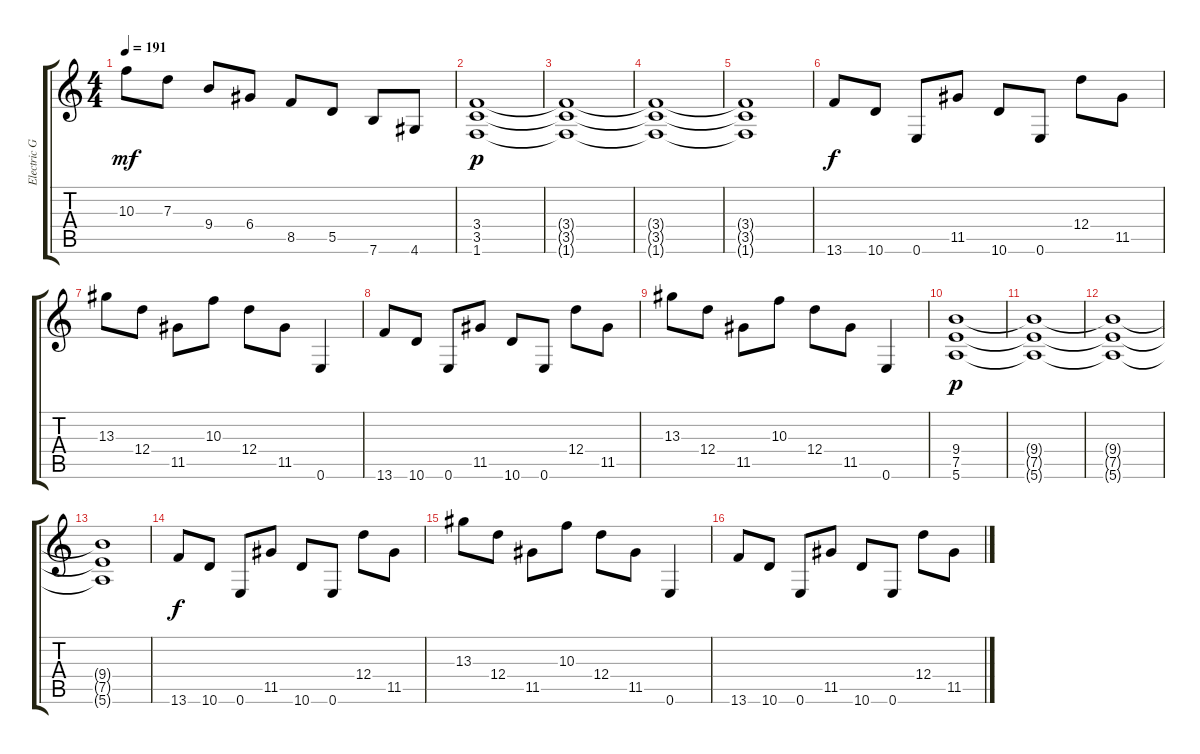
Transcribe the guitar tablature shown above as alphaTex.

\track ("Electric Guitar Right" "Electric G") {instrument distortionguitar}
\staff {score tabs}
\tuning (E4 B3 G3 D3 A2 E2) {hide}
\ts (4 4)
\tempo 191
\clef g2
\ks c
10.3{t}.8{dy mf} 7.3.8 9.4.8 6.4.8 8.5.8 5.5.8 7.6.8 4.6.8 |
(3.4 3.5 1.6).1{dy p} |
(3.4{t} 3.5{t} 1.6{t}).1 |
(3.4{t} 3.5{t} 1.6{t}).1 |
(3.4{t} 3.5{t} 1.6{t}).1 |
13.6.8{dy f} 10.6.8 0.6.8 11.5.8 10.6.8 0.6.8 12.4.8 11.5.8 |
13.3.8 12.4.8 11.5.8 10.3.8 12.4.8 11.5.8 0.6.4 |
13.6.8 10.6.8 0.6.8 11.5.8 10.6.8 0.6.8 12.4.8 11.5.8 |
13.3.8 12.4.8 11.5.8 10.3.8 12.4.8 11.5.8 0.6.4 |
(9.4 7.5 5.6).1{dy p} |
(9.4{t} 7.5{t} 5.6{t}).1 |
(9.4{t} 7.5{t} 5.6{t}).1 |
(9.4{t} 7.5{t} 5.6{t}).1 |
13.6.8{dy f} 10.6.8 0.6.8 11.5.8 10.6.8 0.6.8 12.4.8 11.5.8 |
13.3.8 12.4.8 11.5.8 10.3.8 12.4.8 11.5.8 0.6.4 |
13.6.8 10.6.8 0.6.8 11.5.8 10.6.8 0.6.8 12.4.8 11.5.8
